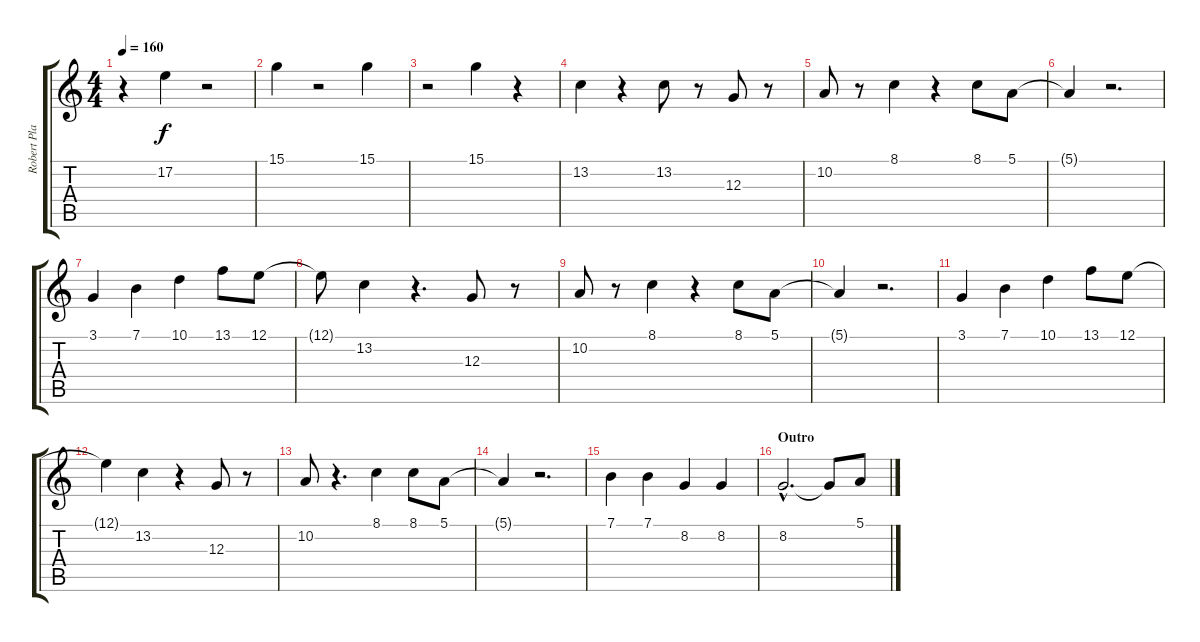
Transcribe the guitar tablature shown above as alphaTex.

\track ("Robert Plant" "Robert Pla") {instrument reedorgan}
\staff {score tabs}
\tuning (E4 B3 G3 D3 A2 E2) {hide}
\ts (4 4)
\tempo 160
\clef g2
\ks c
r.4{dy f} 17.2.4 r.2 |
15.1.4 r.2 15.1.4 |
r.2 15.1.4 r.4 |
13.2.4 r.4 13.2.8 r.8 12.3.8 r.8 |
10.2.8 r.8 8.1.4 r.4 8.1.8 5.1.8 |
5.1{t}.4 r.2{d} |
3.1.4 7.1.4 10.1.4 13.1.8 12.1.8 |
12.1{t}.8 13.2.4 r.4{d} 12.3.8 r.8 |
10.2.8 r.8 8.1.4 r.4 8.1.8 5.1.8 |
5.1{t}.4 r.2{d} |
3.1.4 7.1.4 10.1.4 13.1.8 12.1.8 |
12.1{t}.4 13.2.4 r.4 12.3.8 r.8 |
10.2.8 r.4{d} 8.1.4 8.1.8 5.1.8 |
5.1{t}.4 r.2{d} |
7.1.4 7.1.4 8.2.4 8.2.4 |
\section ("" "Outro")
8.2{hac}.2{d volume 10} 8.2{t}.8 5.1.8{volume 9}
